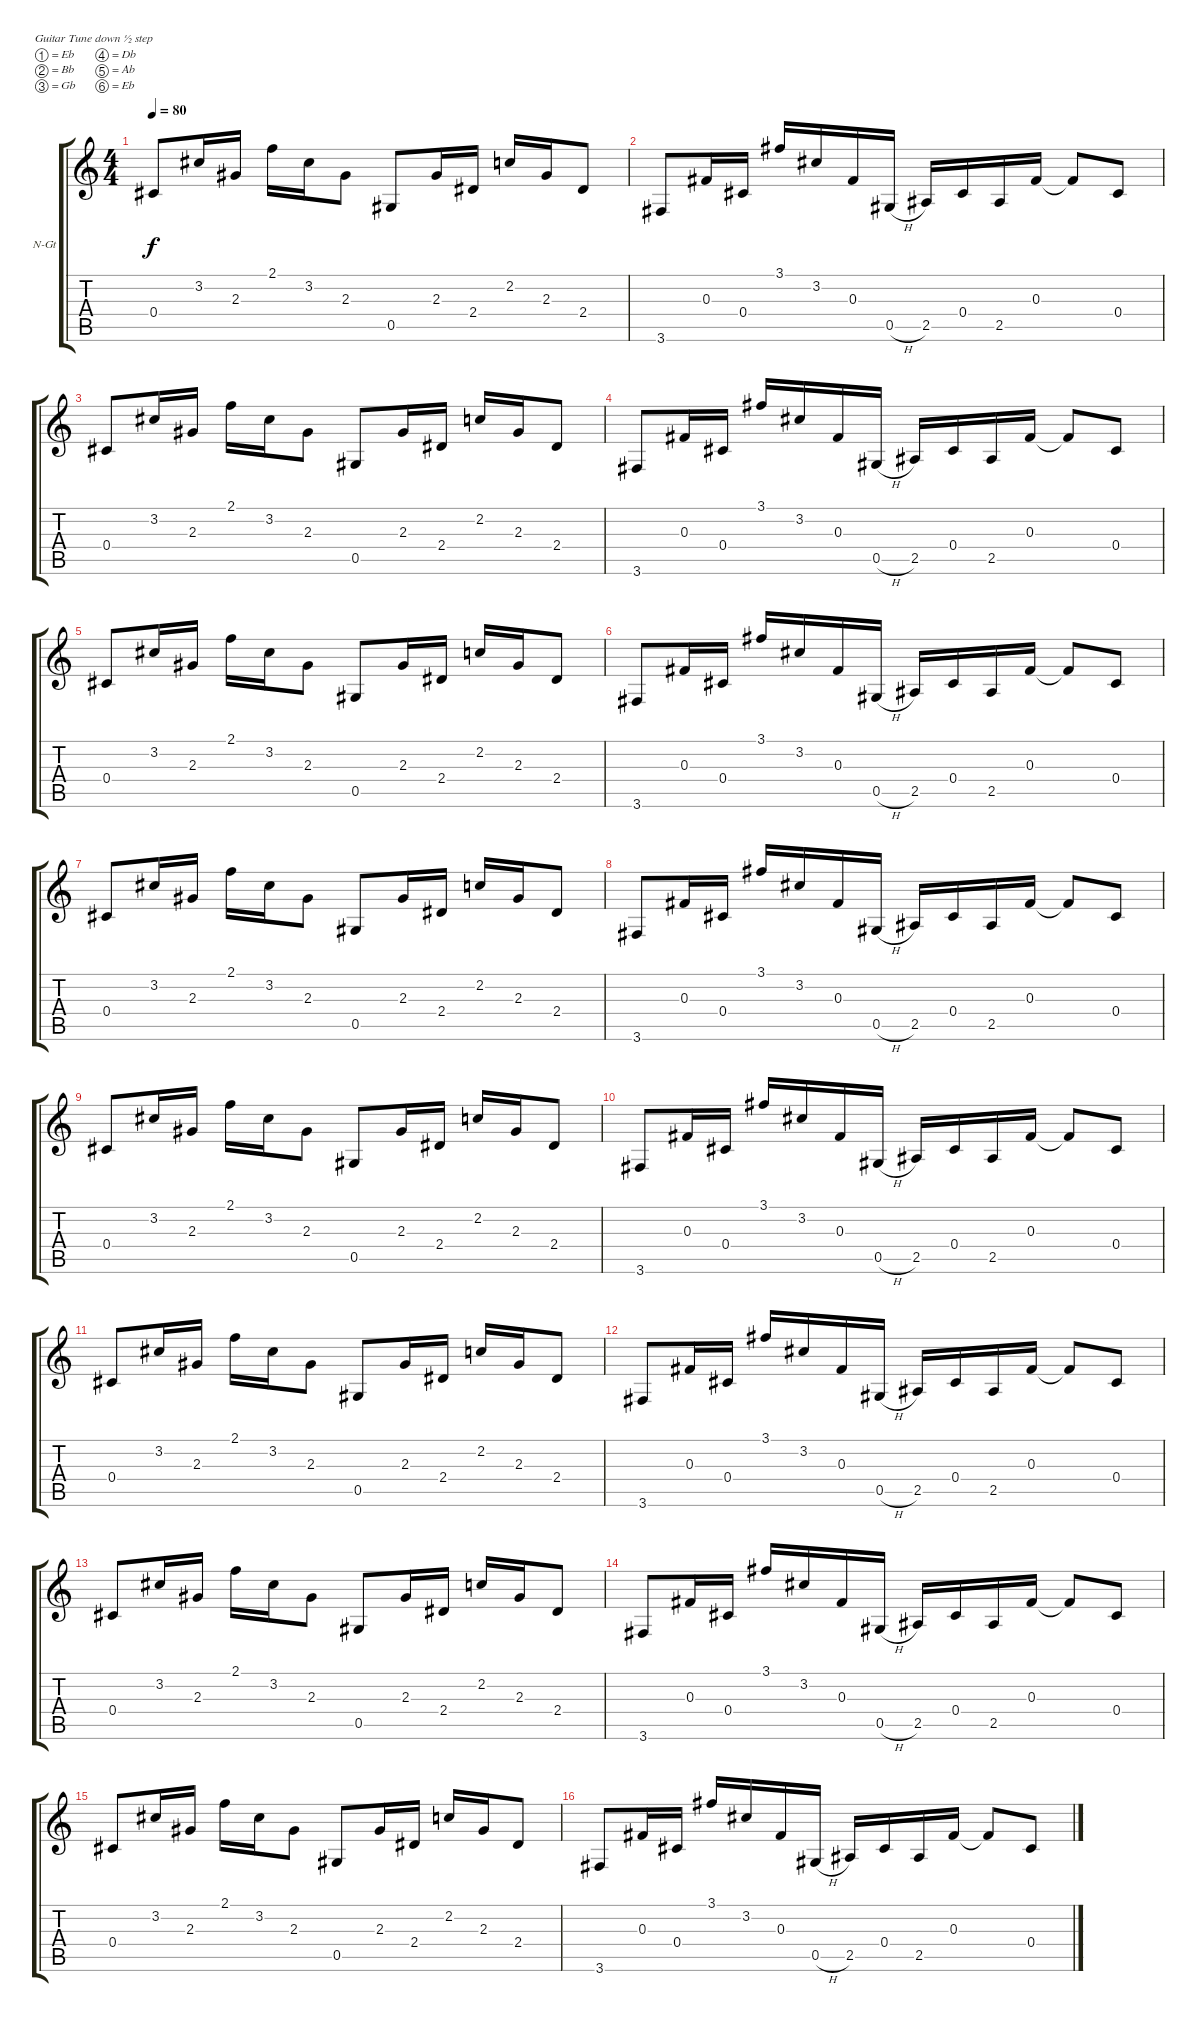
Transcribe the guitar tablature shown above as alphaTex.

\bracketExtendMode groupsimilarinstruments
\firstSystemTrackNameOrientation horizontal
\otherSystemsTrackNameOrientation horizontal
\track ("Acoustic Guitar" "N-Gt") {instrument acousticgrandpiano}
\staff {score tabs}
\tuning (Eb4 Bb3 Gb3 Db3 Ab2 Eb2)
\displaytranspose 12
\ts (4 4)
\tempo 80
\clef g2
\ks c
0.4.8{dy f} 3.2.16 2.3.16 2.1.16 3.2.16 2.3.8 0.5.8 2.3.16 2.4.16 2.2.16 2.3.16 2.4.8 |
3.6.8 0.3.16 0.4.16 3.1.16 3.2.16 0.3.16 0.5{h}.16 2.5.16 0.4.16 2.5.16 0.3.16 0.3{t}.8 0.4.8 |
0.4.8 3.2.16 2.3.16 2.1.16 3.2.16 2.3.8 0.5.8 2.3.16 2.4.16 2.2.16 2.3.16 2.4.8 |
3.6.8 0.3.16 0.4.16 3.1.16 3.2.16 0.3.16 0.5{h}.16 2.5.16 0.4.16 2.5.16 0.3.16 0.3{t}.8 0.4.8 |
0.4.8 3.2.16 2.3.16 2.1.16 3.2.16 2.3.8 0.5.8 2.3.16 2.4.16 2.2.16 2.3.16 2.4.8 |
3.6.8 0.3.16 0.4.16 3.1.16 3.2.16 0.3.16 0.5{h}.16 2.5.16 0.4.16 2.5.16 0.3.16 0.3{t}.8 0.4.8 |
0.4.8 3.2.16 2.3.16 2.1.16 3.2.16 2.3.8 0.5.8 2.3.16 2.4.16 2.2.16 2.3.16 2.4.8 |
3.6.8 0.3.16 0.4.16 3.1.16 3.2.16 0.3.16 0.5{h}.16 2.5.16 0.4.16 2.5.16 0.3.16 0.3{t}.8 0.4.8 |
0.4.8 3.2.16 2.3.16 2.1.16 3.2.16 2.3.8 0.5.8 2.3.16 2.4.16 2.2.16 2.3.16 2.4.8 |
3.6.8 0.3.16 0.4.16 3.1.16 3.2.16 0.3.16 0.5{h}.16 2.5.16 0.4.16 2.5.16 0.3.16 0.3{t}.8 0.4.8 |
0.4.8 3.2.16 2.3.16 2.1.16 3.2.16 2.3.8 0.5.8 2.3.16 2.4.16 2.2.16 2.3.16 2.4.8 |
3.6.8 0.3.16 0.4.16 3.1.16 3.2.16 0.3.16 0.5{h}.16 2.5.16 0.4.16 2.5.16 0.3.16 0.3{t}.8 0.4.8 |
0.4.8 3.2.16 2.3.16 2.1.16 3.2.16 2.3.8 0.5.8 2.3.16 2.4.16 2.2.16 2.3.16 2.4.8 |
3.6.8 0.3.16 0.4.16 3.1.16 3.2.16 0.3.16 0.5{h}.16 2.5.16 0.4.16 2.5.16 0.3.16 0.3{t}.8 0.4.8 |
0.4.8 3.2.16 2.3.16 2.1.16 3.2.16 2.3.8 0.5.8 2.3.16 2.4.16 2.2.16 2.3.16 2.4.8 |
3.6.8 0.3.16 0.4.16 3.1.16 3.2.16 0.3.16 0.5{h}.16 2.5.16 0.4.16 2.5.16 0.3.16 0.3{t}.8 0.4.8
